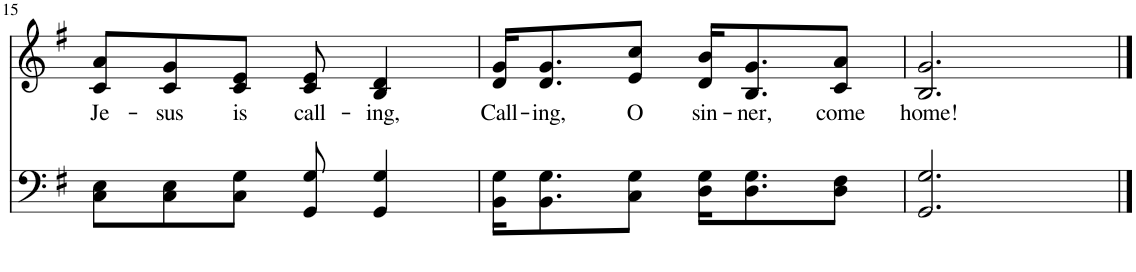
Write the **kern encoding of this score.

**kern	**kern	**text
*part1	*part1	*part1
*staff2	*staff1	*staff1
*I"Piano	*	*
*I'Pno.	*	*
!!LO:PB:g=z
*clefF4	*clefG2	*
*k[f#]	*k[f#]	*
*M6/8	*M6/8	*
=15	=15	=15
!	!	!LO:LY:b
8C\ 8E\L	8c/ 8a/L	Je-
!	!	!LO:LY:b
8C\ 8E\	8c/ 8g/	-sus
!	!	!LO:LY:b
8C\ 8G\J	8c/ 8e/J	is
!	!	!LO:LY:b
8GG/ 8G/	8c/ 8e/	call-
!	!	!LO:LY:b
4GG/ 4G/	4B/ 4d/	-ing,
=16	=16	=16
!	!	!LO:LY:b
16BB\ 16G\KL	16d/ 16g/KL	Call-
!	!	!LO:LY:b
8.BB\ 8.G\	8.d/ 8.g/	-ing,
!	!	!LO:LY:b
8C\ 8G\J	8e/ 8cc/J	O
!	!	!LO:LY:b
16D\ 16G\KL	16d/ 16b/KL	sin-
!	!	!LO:LY:b
8.D\ 8.G\	8.B/ 8.g/	-ner,
!	!	!LO:LY:b
8D\ 8F#\J	8c/ 8a/J	come
=17	=17	=17
!	!	!LO:LY:b
2.GG/ 2.G/	2.B/ 2.g/	home!
==	==	==
*-	*-	*-
